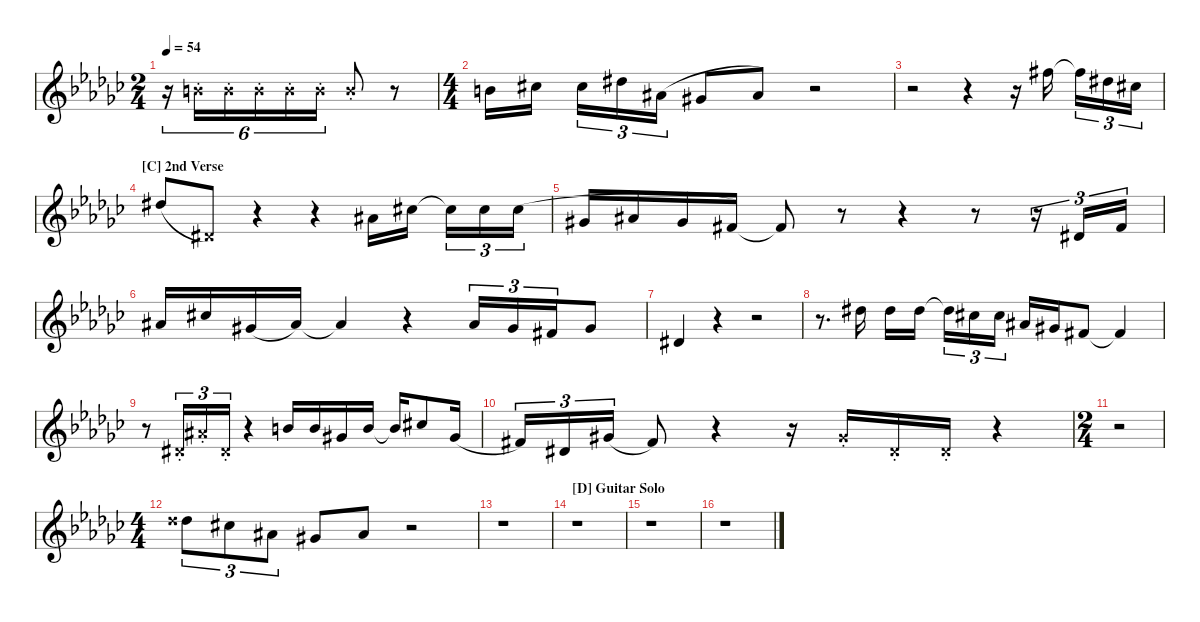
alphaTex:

\defaultSystemsLayout 4
\hideDynamics
\bracketExtendMode nobrackets
\singleTrackTrackNamePolicy hidden
\multiTrackTrackNamePolicy hidden
\otherSystemsTrackNameOrientation horizontal
\track ("Vocal" "Vx") {mute instrument electricguitarclean}
\staff {score}
\tuning (Eb4 Bb3 Gb3 Db3 Ab2 Eb2)
\ts (2 4)
\tempo 54
\clef g2
\scale
0.403727
\ks gb
r.16{tu (6 4) dy mp beam Down} 1.2{st x acc forcenatural}.16{tu (6 4) beam Up} 1.2{st x acc forcenatural}.16{tu (6 4) beam Up} 1.2{st x acc forcenatural}.16{tu (6 4) beam Up} 1.2{st x acc forcenatural}.16{tu (6 4) beam Up} 1.2{st x acc forcenatural}.16{tu (6 4) beam Up} 1.2{st x acc forcenatural}.8{beam Up} r.8{beam Up} |
\ts (4 4)
\scale
0.403727 1.2{acc forcenatural}.16{beam Down} 3.2{acc #}.16{beam Down beam splitsecondary} 3.2{acc #}.16{tu (3 2) beam Down} 0.1{acc #}.16{tu (3 2) beam Down} 0.2{acc #}.16{tu (3 2) legatoorigin beam Down} 2.3{acc #}.8{legatoorigin beam Up} 0.2{acc #}.8{beam Up} r.2{beam Up} |
\scale
0.333333 r.2{beam Down} r.4{beam Down} r.16{beam Down} 3.1{acc #}.16{beam Down} 3.1{t acc #}.16{tu (3 2) beam Down} 0.1{acc #}.16{tu (3 2) beam Down} 3.2{acc #}.16{tu (3 2) beam Down} |
\section ("C" "2nd Verse")
\scale
0.333333 0.1{acc #}.8{legatoorigin beam Up} 2.4{x acc #}.8{beam Up} r.4{beam Up} r.4{beam Up} 0.2{acc #}.16{beam Down} 3.2{acc #}.16{beam Down beam splitsecondary} 3.2{t acc #}.16{tu (3 2) beam Down} 3.2{acc #}.16{tu (3 2) beam Down} 3.2{acc #}.16{tu (3 2) legatoorigin beam Down} |
\scale
0.333333 2.3{acc #}.16{legatoorigin beam Up} 0.2{acc #}.16{legatoorigin beam Up} 2.3{acc #}.16{legatoorigin beam Up} 0.3{acc #}.16{beam Up} 0.3{t acc #}.8{beam Up} r.8{beam Up} r.4{beam Up} r.8{beam Up} r.16{tu (3 2) beam Up} 2.4{acc #}.16{tu (3 2) beam Up} 0.3{acc #}.16{tu (3 2) beam Up} |
\scale
0.333333 0.2{acc #}.16{beam Up} 3.2{acc #}.16{beam Up} 2.3{acc #}.16{legatoorigin beam Up} 0.2{acc #}.16{beam Up} 0.2{t acc #}.4{beam Up} r.4{beam Up} 0.2{acc #}.16{tu (3 2) beam Up} 2.3{acc #}.16{tu (3 2) beam Up} 0.3{acc #}.16{tu (3 2) beam Up beam merge} 2.3{acc #}.8{beam Up} |
\scale
0.333333 2.4{acc #}.4{beam Up} r.4{beam Up} r.2{beam Up} |
\scale
0.333333 r.8{d beam Down} 0.1{acc #}.16{beam Down} 0.1{acc #}.16{beam Down} 0.1{acc #}.16{beam Down beam splitsecondary} 0.1{t acc #}.16{tu (3 2) beam Down} 3.2{acc #}.16{tu (3 2) beam Down} 3.2{acc #}.16{tu (3 2) beam Down} 0.2{acc #}.16{beam Up} 2.3{acc #}.16{beam Up} 0.3{acc #}.8{beam Up} 0.3{t acc #}.4{beam Up} |
\scale
0.244094 r.8{beam Down} 2.4{st x acc #}.16{tu (3 2) beam Up} 0.2{st x acc #}.16{tu (3 2) beam Up} 2.4{st x acc #}.16{tu (3 2) beam Up} r.4{beam Up} 1.2{acc forcenatural}.16{beam Up} 1.2{acc forcenatural}.16{beam Up} 2.3{acc #}.16{beam Up} 1.2{acc forcenatural}.16{beam Up} 1.2{t acc forcenatural}.16{beam Up} 3.2{acc #}.8{beam Up} 2.3{acc #}.16{legatoorigin beam Up} |
\scale
0.244094 0.3{acc #}.16{tu (3 2) beam Up} 2.4{acc #}.16{tu (3 2) beam Up} 2.3{acc #}.16{tu (3 2) legatoorigin beam Up} 0.3{acc #}.8{beam Up} r.4{beam Up} r.16{beam Up} 2.3{st x acc #}.16{beam Up} 2.4{st x acc #}.16{beam Up} 2.4{st x acc #}.16{beam Up} r.4{beam Up} |
\ts (2 4)
\scale
0.511811 r.2{beam Down} |
\ts (4 4)
\scale
0.511811 1.1{acc x}.8{tu (3 2) beam Down} 3.2{acc #}.8{tu (3 2) beam Down} 0.2{acc #}.8{tu (3 2) beam Down} 2.3{acc #}.8{beam Up} 0.2{acc #}.8{beam Up} r.2{beam Up} |
\scale
0.244094 r.1{beam Down} |
\section ("D" "Guitar Solo")
\scale
0.244094 r.1{beam Down} |
\scale
0.333333 r.1{beam Down} |
\scale
0.333333 r.1{beam Down}
